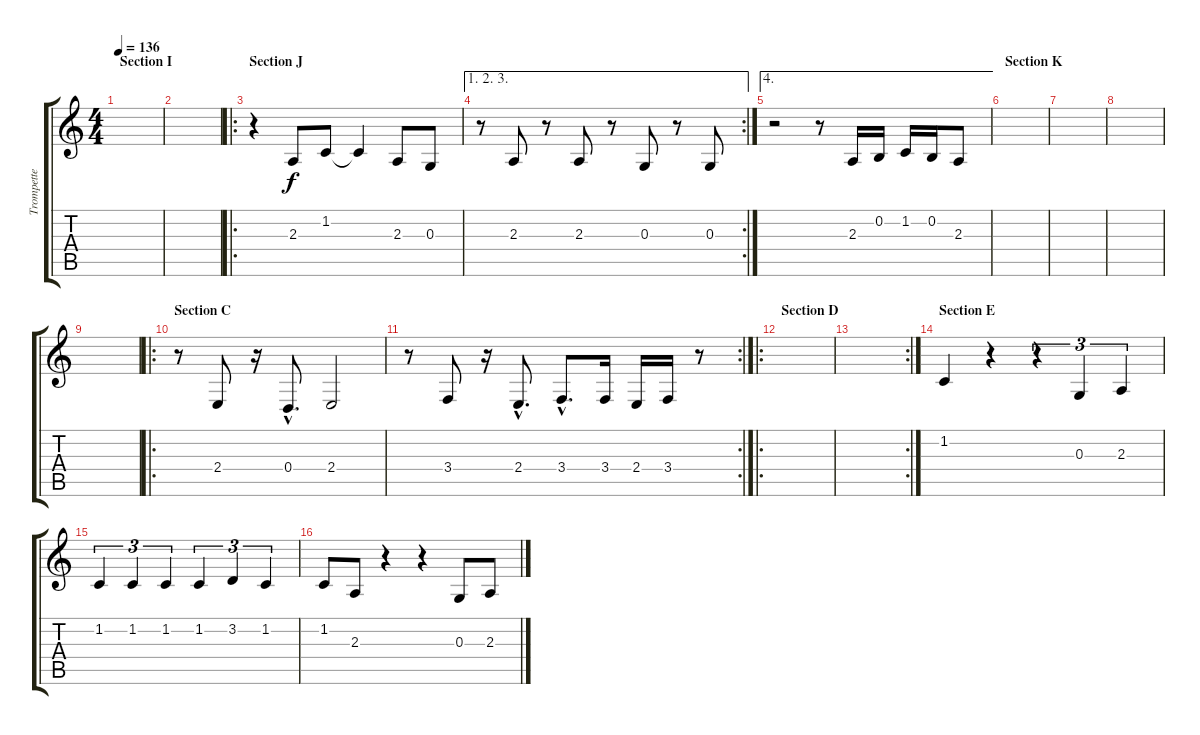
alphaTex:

\track ("Trompette" "Trompette") {instrument trumpet}
\staff {score tabs}
\tuning (E4 B3 G3 D3 A2 E2) {hide}
\ts (4 4)
\section ("" "Section I")
\tempo 136
\clef g2
\ks c
|
|
\ro
\section ("" "Section J")
r.4 2.3.8 1.2.8 1.2{t}.4 2.3.8 0.3.8 |
\ae (1 2 3)
\rc 2
r.8 2.3.8 r.8 2.3.8 r.8 0.3.8 r.8 0.3.8 |
\ae 4
r.2 r.8 2.3.16 0.2.16 1.2.16 0.2.16 2.3.8 |
\section ("" "Section K")
|
|
|
|
\ro
\section ("" "Section C")
r.8 2.4.8 r.16 0.4{hac}.8{d} 2.4.2 |
\rc 2
r.8 3.4.8 r.16 2.4{hac}.8{d} 3.4{hac}.8{d} 3.4.16 2.4.16 3.4.16 r.8 |
\ro
\section ("" "Section D")
|
\rc 2
|
\section ("" "Section E")
1.2.4 r.4 r.4{tu (3 2)} 0.3.4{tu (3 2)} 2.3.4{tu (3 2)} |
1.2.4{tu (3 2)} 1.2.4{tu (3 2)} 1.2.4{tu (3 2)} 1.2.4{tu (3 2)} 3.2.4{tu (3 2)} 1.2.4{tu (3 2)} |
1.2.8 2.3.8 r.4 r.4 0.3.8 2.3.8
